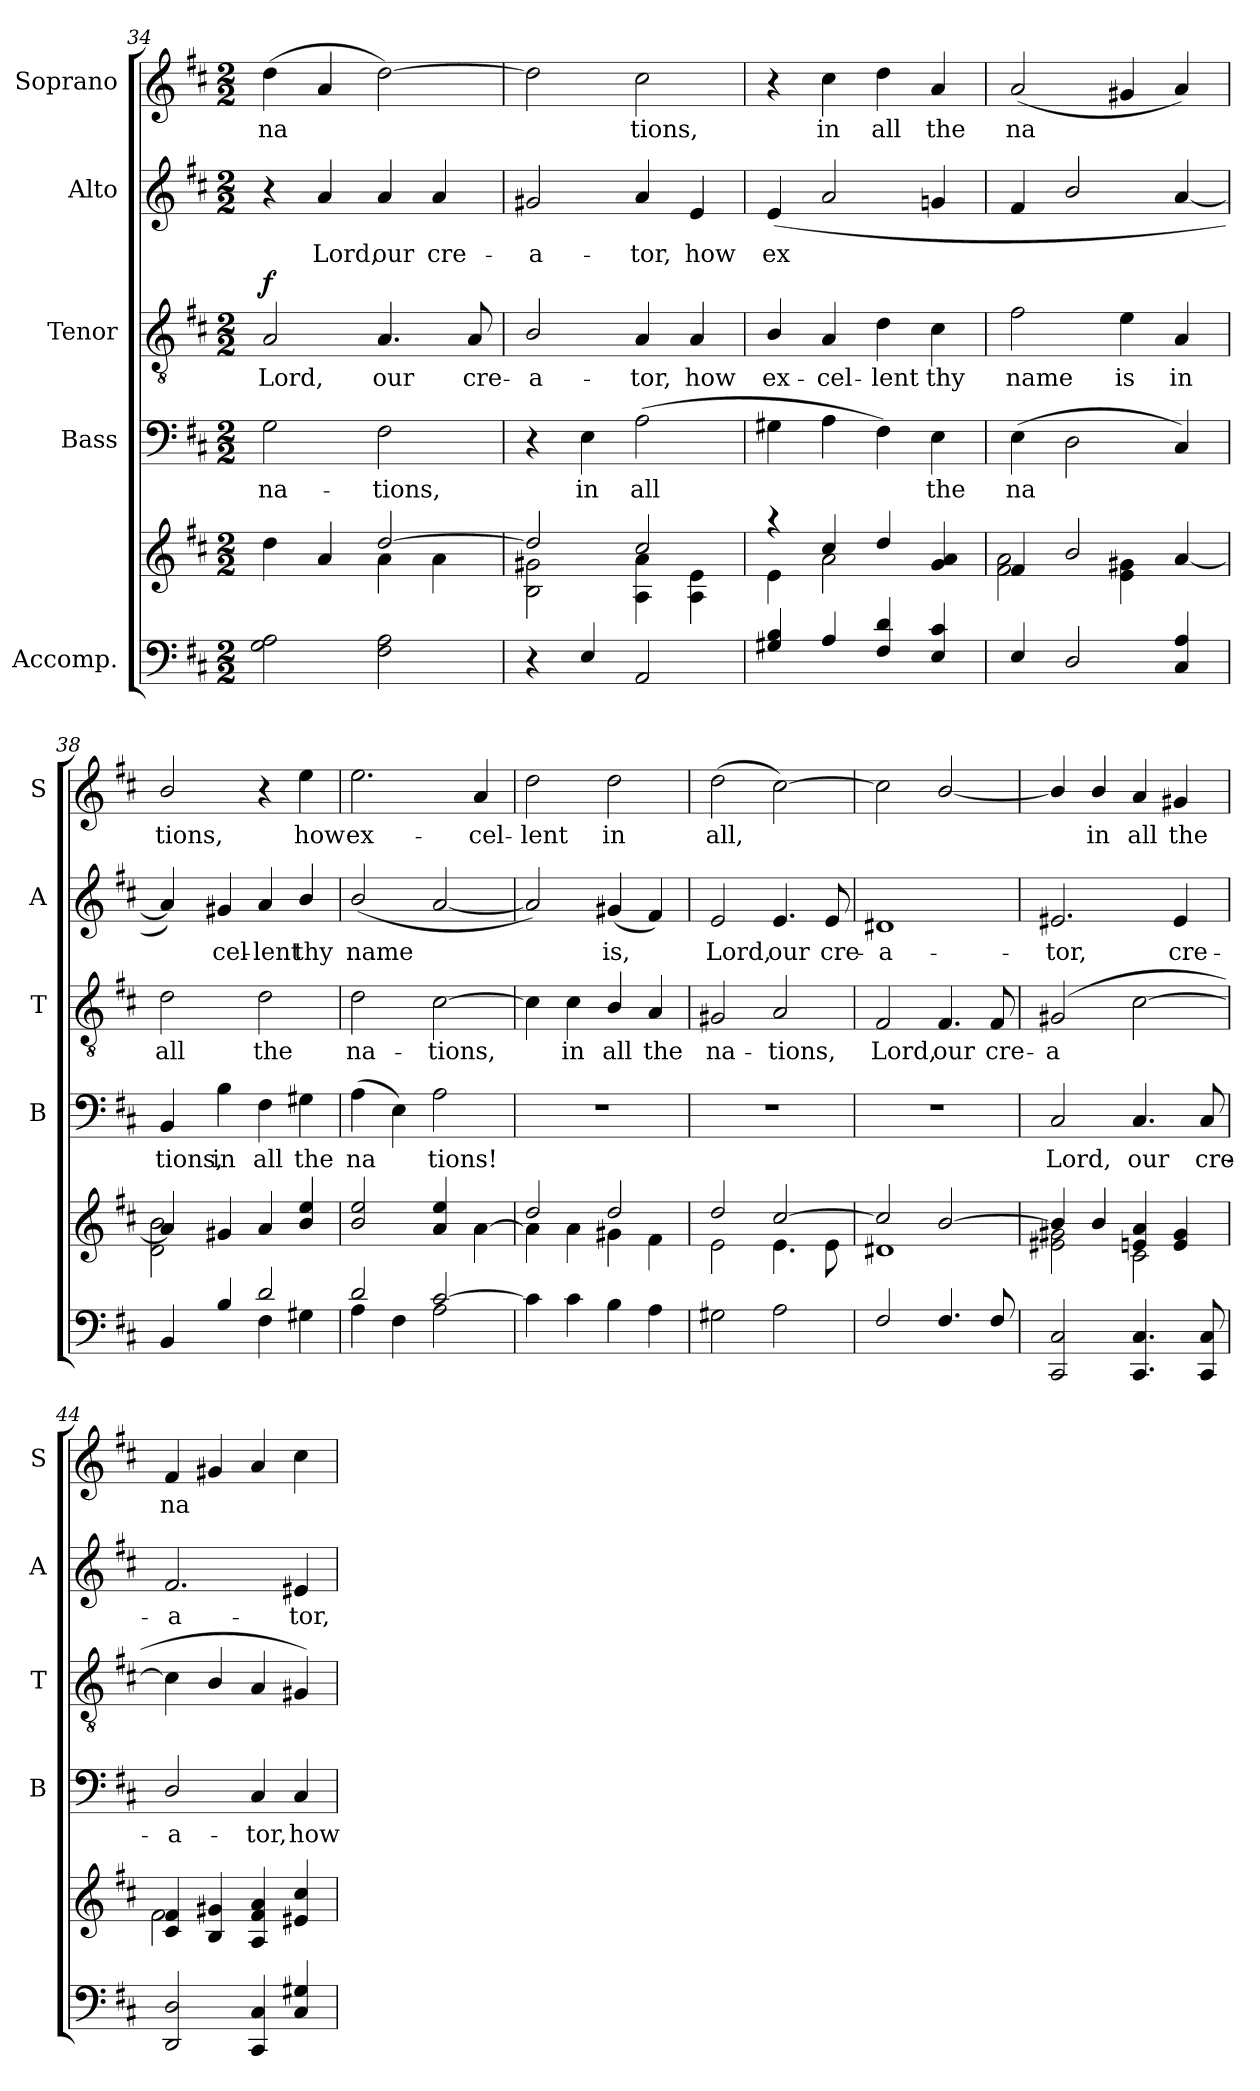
**kern	**kern	**kern	**text	**kern	**text	**dynam	**kern	**text	**kern	**text
*part5	*part5	*part4	*part4	*part3	*part3	*part3	*part2	*part2	*part1	*part1
*staff6	*staff5	*staff4	*staff4	*staff3	*staff3	*staff3	*staff2	*staff2	*staff1	*staff1
*I"Accomp.	*	*I"Bass	*	*I"Tenor	*	*	*I"Alto	*	*I"Soprano	*
*	*	*I'B	*	*I'T	*	*	*I'A	*	*I'S	*
*clefF4	*clefG2	*clefF4	*	*clefGv2	*	*	*clefG2	*	*clefG2	*
*k[f#c#]	*k[f#c#]	*k[f#c#]	*	*k[f#c#]	*	*	*k[f#c#]	*	*k[f#c#]	*
*D:	*D:	*D:	*	*D:	*	*	*D:	*	*D:	*
*M2/2	*M2/2	*M2/2	*	*M2/2	*	*	*M2/2	*	*M2/2	*
=34	=34	=34	=34	=34	=34	=34	=34	=34	=34	=34
*	*^	*	*	*	*	*	*	*	*	*
!	!	!	!	!LO:LY:b	!	!LO:LY:b	!LO:DY:b	!	!	!	!LO:LY:b
2G\ 2A\	4dd\	2ryy	2G\	na-	2A/	Lord,	f	4r	.	(>4dd\	na­
!	!	!	!	!	!	!	!	!	!LO:LY:b	!	!
.	4a/	.	.	.	.	.	.	4a/	Lord,	4a/	.
!	!	!	!	!LO:LY:b	!	!LO:LY:b	!	!	!LO:LY:b	!	!
2F#\ 2A\	[2dd/	4a\	2F#\	-tions,	4.A/	our	.	4a/	our	[2dd\)	.
!	!	!	!	!	!	!	!	!	!LO:LY:b	!	!
.	.	4a\	.	.	.	.	.	4a/	cre-	.	.
!	!	!	!	!	!	!LO:LY:b	!	!	!	!	!
.	.	.	.	.	8A/	cre-	.	.	.	.	.
=35	=35	=35	=35	=35	=35	=35	=35	=35	=35	=35	=35
!	!	!	!	!	!	!LO:LY:b	!	!	!LO:LY:b	!	!
4r	2dd/]	2B\ 2g#X\	4r	.	2B/	-a-	.	2g#X/	-a-	2dd\]	.
!	!	!	!	!LO:LY:b	!	!	!	!	!	!	!
4E/	.	.	4E\	in	.	.	.	.	.	.	.
!	!	!	!	!LO:LY:b	!	!LO:LY:b	!	!	!LO:LY:b	!	!LO:LY:b
2AA/	2cc#/	4A\ 4a\	(>2A\	all	4A/	-tor,	.	4a/	-tor,	2cc#\	tions,
!	!	!	!	!	!	!LO:LY:b	!	!	!LO:LY:b	!	!
.	.	4A\ 4e\	.	.	4A/	how	.	4e/	how	.	.
=36	=36	=36	=36	=36	=36	=36	=36	=36	=36	=36	=36
!	!	!	!	!	!	!LO:LY:b	!	!	!LO:LY:b	!	!
4G#X/ 4B/	4raa	4e\	4G#X\	.	4B/	ex-	.	(4e/	ex­	4r	.
!	!	!	!	!	!	!LO:LY:b	!	!	!	!	!LO:LY:b
4A/	4cc#/	2a\	4A\	.	4A/	-cel-	.	2a/	.	4cc#\	in
!	!	!	!	!	!	!LO:LY:b	!	!	!	!	!LO:LY:b
4F#/ 4d/	4dd/	.	4F#\)	.	4d\	-lent	.	.	.	4dd\	all
!	!	!	!	!LO:LY:b	!	!LO:LY:b	!	!	!	!	!LO:LY:b
4E/ 4c#/	4g/ 4a/	4ryy	4E\	the	4c#\	thy	.	4gni/	.	4a/	the
!!LO:LB:g=z
=37	=37	=37	=37	=37	=37	=37	=37	=37	=37	=37	=37
!	!	!	!	!LO:LY:b	!	!LO:LY:b	!	!	!	!	!LO:LY:b
4E/	4f#/	2f#\ 2a\	(>4E\	na­	2f#\	name	.	4f#/	.	(2a/	na­
2D/	2b/	.	2D\	.	.	.	.	2b/	.	.	.
!	!	!	!	!	!	!LO:LY:b	!	!	!	!	!
.	.	4e\ 4g#X\	.	.	4e\	is	.	.	.	4g#X/	.
!	!	!	!	!	!	!LO:LY:b	!	!	!	!	!
4C#/ 4A/	[4a/	4ryy	4C#/)	.	4A/	in	.	[4a/	.	4a/)	.
=38	=38	=38	=38	=38	=38	=38	=38	=38	=38	=38	=38
*^	*	*	*	*	*	*	*	*	*	*	*
!	!	!	!	!	!LO:LY:b	!	!LO:LY:b	!	!	!	!	!LO:LY:b
4BB/	2ryy	4a/]	2d\ 2b\	4BB/	tions,	2d\	all	.	4a/])	.	2b/	tions,
!	!	!	!	!	!LO:LY:b	!	!	!	!	!LO:LY:b	!	!
4B/	.	4g#X/	.	4B\	in	.	.	.	4g#X/	cel-	.	.
!	!	!	!	!	!LO:LY:b	!	!LO:LY:b	!	!	!LO:LY:b	!	!
2d/	4F#\	4a/	2ryy	4F#\	all	2d\	the	.	4a/	-lent	4r	.
!	!	!	!	!	!LO:LY:b	!	!	!	!	!LO:LY:b	!	!LO:LY:b
.	4G#X\	4b/ 4ee/	.	4G#X\	the	.	.	.	4b/	thy	4ee\	how
=39	=39	=39	=39	=39	=39	=39	=39	=39	=39	=39	=39	=39
!	!	!	!	!	!LO:LY:b	!	!LO:LY:b	!	!	!LO:LY:b	!	!LO:LY:b
2d/	4A\	2b/ 2ee/	2.ryy	(>4A\	na­	2d\	na-	.	(2b/	name	2.ee\	ex-
.	4F#\	.	.	4E\)	.	.	.	.	.	.	.	.
!	!	!	!	!	!LO:LY:b	!	!LO:LY:b	!	!	!	!	!
[2c#/	2A\	4a/ 4ee/	.	2A\	tions!	[2c#\	-tions,	.	[2a/	.	.	.
!	!	!	!	!	!	!	!	!	!	!	!	!LO:LY:b
.	.	4ryy	[4a\	.	.	.	.	.	.	.	4a/	-cel-
*v	*v	*	*	*	*	*	*	*	*	*	*	*
=40	=40	=40	=40	=40	=40	=40	=40	=40	=40	=40	=40
!	!	!	!	!	!	!	!	!	!	!	!LO:LY:b
4c#\]	2dd/	4a\]	1r	.	4c#\]	.	.	2a/])	.	2dd\	-lent
!	!	!	!	!	!	!LO:LY:b	!	!	!	!	!
4c#\	.	4a\	.	.	4c#\	in	.	.	.	.	.
!	!	!	!	!	!	!LO:LY:b	!	!	!LO:LY:b	!	!LO:LY:b
4B\	2dd/	4g#X\	.	.	4B/	all	.	(4g#X/	is,	2dd\	in
!	!	!	!	!	!	!LO:LY:b	!	!	!	!	!
4A\	.	4f#\	.	.	4A/	the	.	4f#/)	.	.	.
=41	=41	=41	=41	=41	=41	=41	=41	=41	=41	=41	=41
!	!	!	!	!	!	!LO:LY:b	!	!	!LO:LY:b	!	!LO:LY:b
2G#X\	2dd/	2e\	1r	.	2G#X/	na-	.	2e/	Lord,	(>2dd\	all,
!	!	!	!	!	!	!LO:LY:b	!	!	!LO:LY:b	!	!
2A\	[2cc#/	4.e\	.	.	2A/	-tions,	.	4.e/	our	[2cc#\)	.
!	!	!	!	!	!	!	!	!	!LO:LY:b	!	!
.	.	8e\	.	.	.	.	.	8e/	cre-	.	.
=42	=42	=42	=42	=42	=42	=42	=42	=42	=42	=42	=42
!	!	!	!	!	!	!LO:LY:b	!	!	!LO:LY:b	!	!
2F#/	2cc#/]	1d#X	1r	.	2F#/	Lord,	.	1d#X	-a-	2cc#\]	.
!	!	!	!	!	!	!LO:LY:b	!	!	!	!	!
4.F#/	[2b/	.	.	.	4.F#/	our	.	.	.	[2b/	.
!	!	!	!	!	!	!LO:LY:b	!	!	!	!	!
8F#/	.	.	.	.	8F#/	cre-	.	.	.	.	.
!!LO:PB:g=z
=43	=43	=43	=43	=43	=43	=43	=43	=43	=43	=43	=43
!	!	!	!	!LO:LY:b	!	!LO:LY:b	!	!	!LO:LY:b	!	!
2CC#/ 2C#/	4b/]	2e#X\ 2g#X\	2C#/	Lord,	(2G#X/	-a­	.	2.e#X/	-tor,	4b/]	.
!	!	!	!	!	!	!	!	!	!	!	!LO:LY:b
.	4b/	.	.	.	.	.	.	.	.	4b/	in
!	!	!	!	!LO:LY:b	!	!	!	!	!	!	!LO:LY:b
4.CC#/ 4.C#/	4en/ 4a/	2c#\	4.C#/	our	[2c#\	.	.	.	.	4a/	all
!	!	!	!	!	!	!	!	!	!LO:LY:b	!	!LO:LY:b
.	4e/ 4g#/	.	.	.	.	.	.	4e#/	cre-	4g#X/	the
!	!	!	!	!LO:LY:b	!	!	!	!	!	!	!
8CC#/ 8C#/	.	.	8C#/	cre-	.	.	.	.	.	.	.
=44	=44	=44	=44	=44	=44	=44	=44	=44	=44	=44	=44
!	!	!	!	!LO:LY:b	!	!	!	!	!LO:LY:b	!	!LO:LY:b
2DD/ 2D/	4c#/ 4f#/	2f#\	2D/	-a-	4c#\]	.	.	2.f#/	-a-	4f#/	na­
.	4B/ 4g#X/	.	.	.	4B/	.	.	.	.	4g#X/	.
!	!	!	!	!LO:LY:b	!	!	!	!	!	!	!
4CC#/ 4C#/	4A/ 4f#/ 4a/	2ryy	4C#/	-tor,	4A/	.	.	.	.	4a/	.
!	!	!	!	!LO:LY:b	!	!	!	!	!LO:LY:b	!	!
4C#/ 4G#X/	4e#X/ 4cc#/	.	4C#/	how	4G#X/)	.	.	4e#X/	-tor,	4cc#\	.
*	*v	*v	*	*	*	*	*	*	*	*	*
=	=	=	=	=	=	=	=	=	=	=
*-	*-	*-	*-	*-	*-	*-	*-	*-	*-	*-
